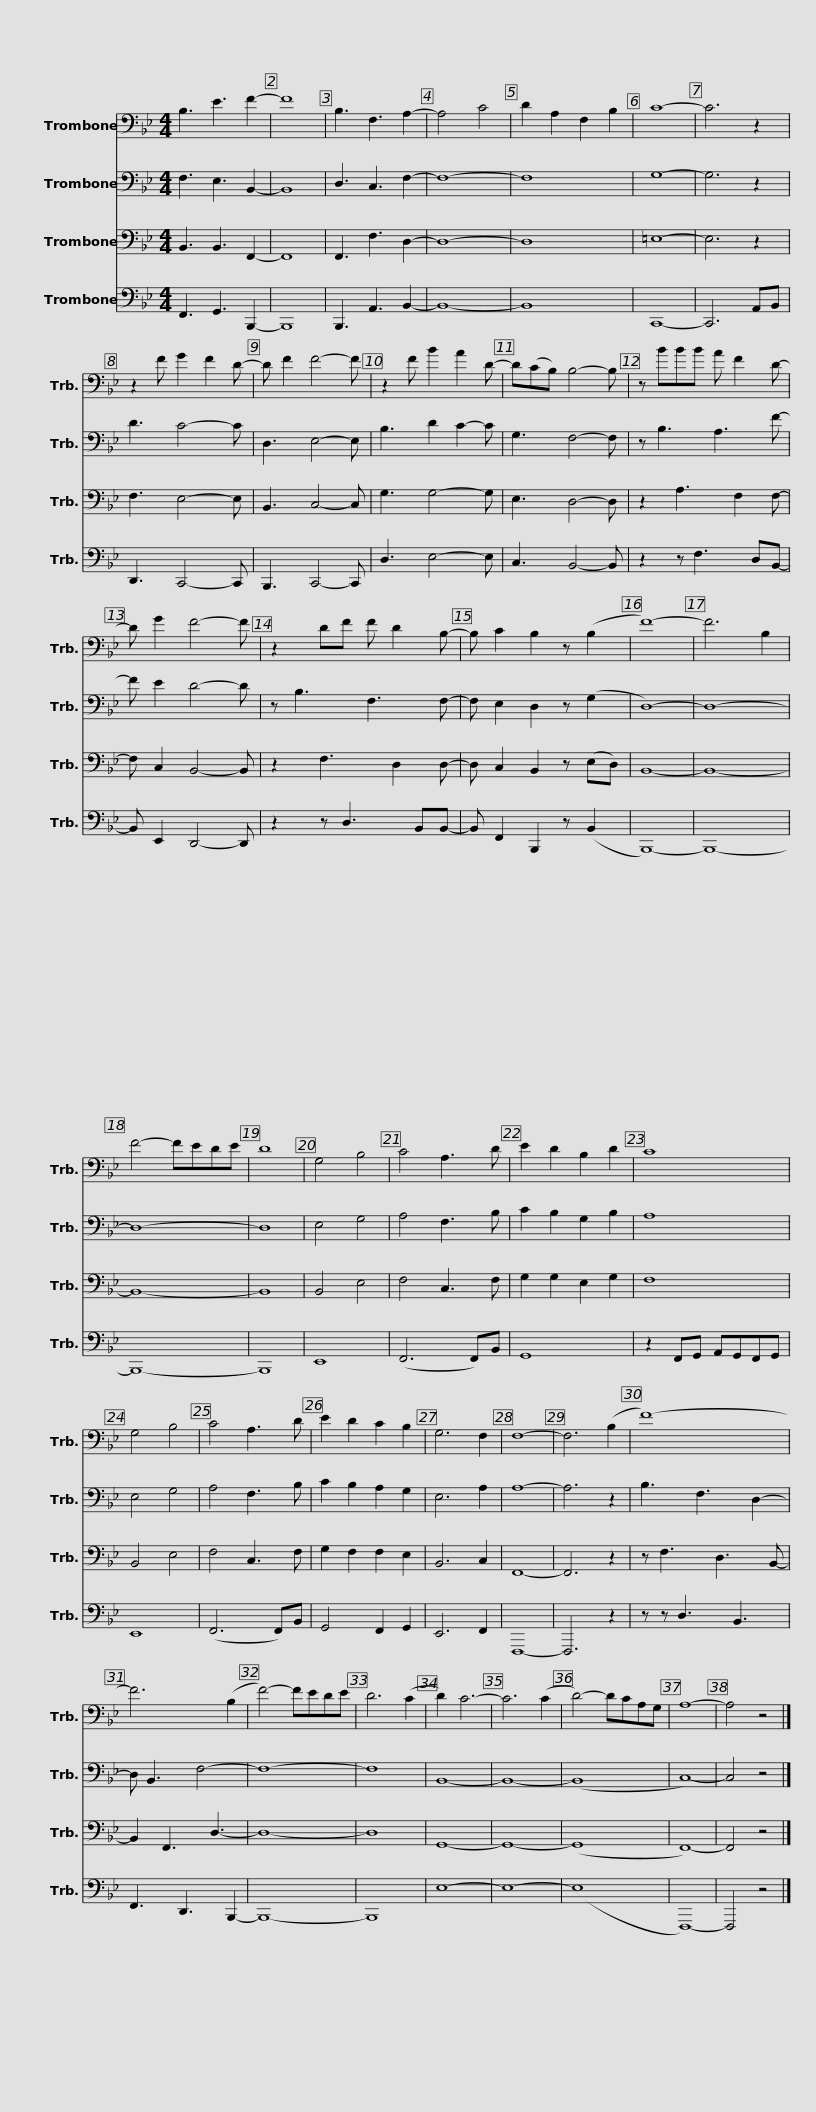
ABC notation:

X:1
%%score 1 2 3 4
L:1/8
M:4/4
I:linebreak $
K:Bb
V:1 bass
V:2 bass
V:3 bass
V:4 bass
V:1
 B,3 E3 F2- | F8 | B,3 F,3 A,2- | A,4 C4 | D2 A,2 F,2 B,2 | %5
 C8- | C6 z2 | z2 F G2 F2 D- |$ D F2 F4- F | z2 F B2 A2 D- | %10
 D(CB,) B,4- B, | z BBB A F2 D- | D G2 F4- F |$ z2 DF F D2 B,- | B, C2 B,2 z (B,2 | %15
 F8-) | F6 B,2 | F4- FEDE | D8 | G,4 B,4 | %20
 C4 A,3 D |$ E2 D2 B,2 D2 | C8 | G,4 B,4 | C4 A,3 D | %25
 E2 D2 C2 B,2 | G,6 F,2 | F,8- | F,6 (B,2 |$ F8-) | %30
 F6 (B,2 | F4-) FEDE | D6 (C2 | D2) C6- | C6 (C2 | %35
 D4-) DCA,G, | A,8- |$ A,4 z4 |] %38
V:2
 F,3 E,3 B,,2- | B,,8 | D,3 C,3 F,2- | F,8- | F,8 | %5
 G,8- | G,6 z2 | D3 C4- C |$ D,3 E,4- E, | B,3 D2 C2- C | %10
 G,3 F,4- F, | z B,3 A,3 F- | F E2 D4- D |$ z B,3 F,3 F,- | F, E,2 D,2 z (G,2 | %15
 D,8-) | D,8- | D,8- | D,8 | E,4 G,4 | %20
 A,4 F,3 B, |$ C2 B,2 G,2 B,2 | A,8 | E,4 G,4 | A,4 F,3 B, | %25
 C2 B,2 A,2 G,2 | E,6 A,2 | A,8- | A,6 z2 |$ B,3 F,3 D,2- | %30
 D, B,,3 F,4- | F,8- | F,8 | B,,8- | B,,8- | %35
 (B,,8 | C,8-) |$ C,4 z4 |] %38
V:3
 B,,3 B,,3 F,,2- | F,,8 | F,,3 F,3 D,2- | D,8- | D,8 | %5
 =E,8- | E,6 z2 | F,3 E,4- E, |$ B,,3 C,4- C, | G,3 G,4- G, | %10
 E,3 D,4- D, | z2 A,3 F,2 F,- | F, C,2 B,,4- B,, |$ z2 F,3 D,2 D,- | D, C,2 B,,2 z (E,D,) | %15
 B,,8- | B,,8- | B,,8- | B,,8 | B,,4 E,4 | %20
 F,4 C,3 F, |$ G,2 G,2 E,2 G,2 | F,8 | B,,4 E,4 | F,4 C,3 F, | %25
 G,2 F,2 F,2 E,2 | B,,6 C,2 | F,,8- | F,,6 z2 |$ z F,3 D,3 B,,- | %30
 B,,2 F,,3 D,3- | D,8- | D,8 | G,,8- | G,,8- | %35
 (G,,8 | F,,8-) |$ F,,4 z4 |] %38
V:4
 F,,3 G,,3 B,,,2- | B,,,8 | B,,,3 A,,3 B,,2- | B,,8- | B,,8 | %5
 C,,8- | C,,6 A,,B,, | D,,3 C,,4- C,, |$ B,,,3 C,,4- C,, | D,3 E,4- E, | %10
 C,3 B,,4- B,, | z2 z F,3 D,B,,- | B,, E,,2 D,,4- D,, |$ z2 z D,3 B,,B,,- | B,, F,,2 B,,,2 z (B,,2 | %15
 B,,,8-) | B,,,8- | B,,,8- | B,,,8 | E,,8 | %20
 (F,,6 F,,)B,, |$ G,,8 | z2 F,,G,, A,,G,,F,,G,, | E,,8 | (F,,6 F,,)B,, | %25
 G,,4 F,,2 G,,2 | E,,6 F,,2 | F,,,8- | F,,,6 z2 |$ z z D,3 B,,3 | %30
 F,,3 D,,3 B,,,2- | B,,,8- | B,,,8 | E,8- | E,8- | %35
 (E,8 | F,,,8-) |$ F,,,4 z4 |] %38
